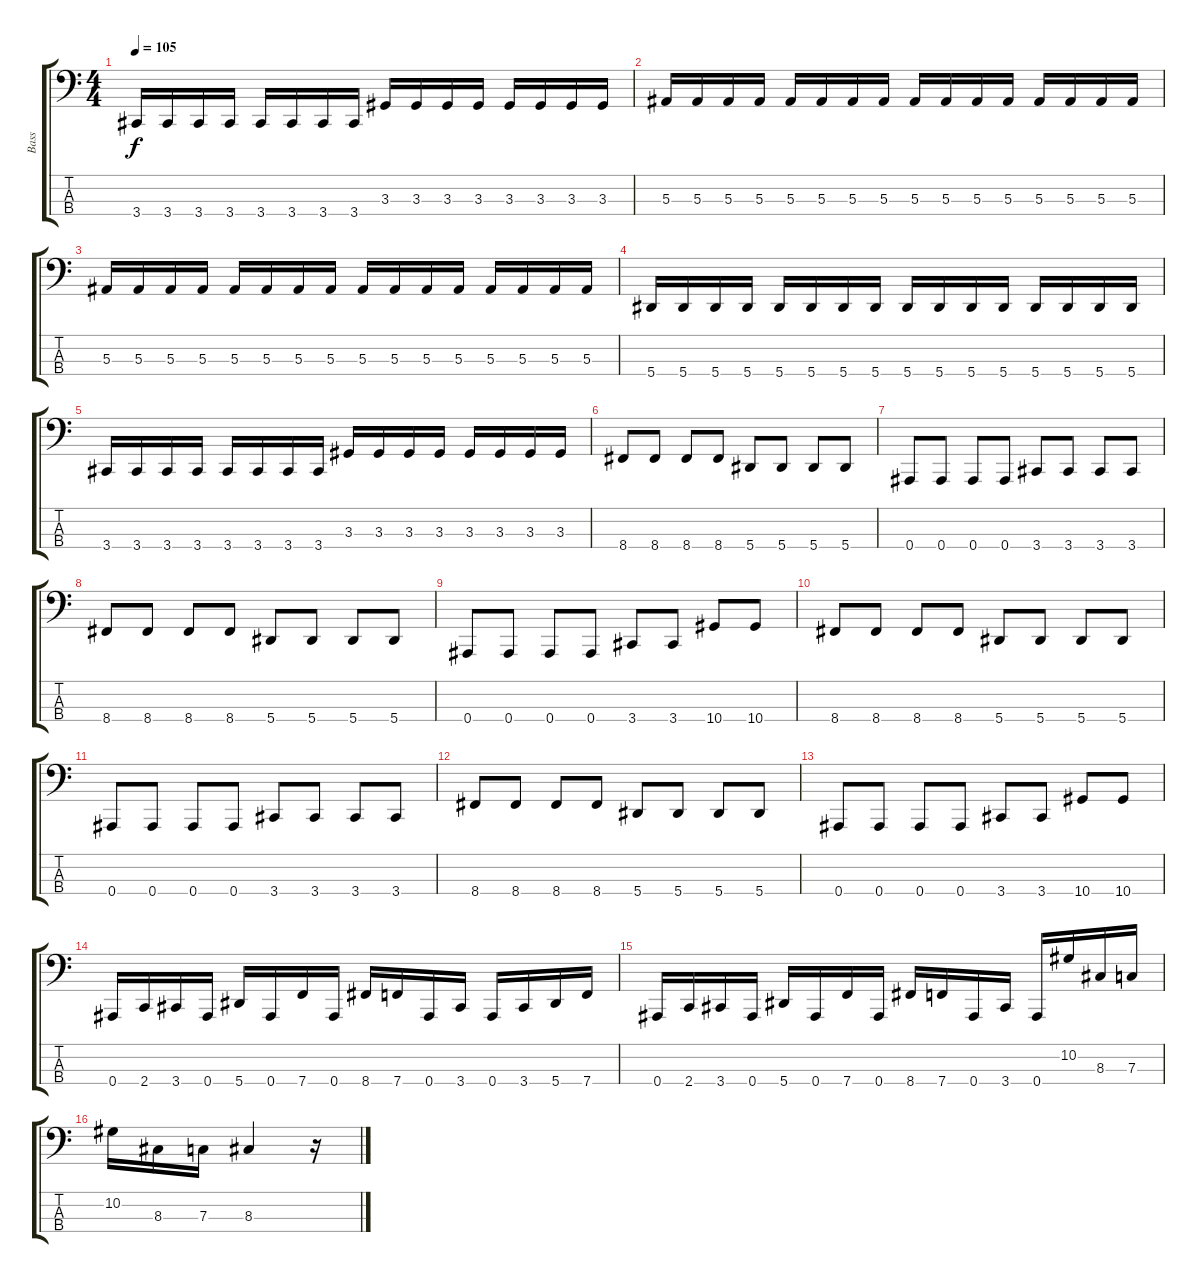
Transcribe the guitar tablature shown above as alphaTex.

\track ("Bass" "Bass") {instrument electricbasspick}
\staff {score tabs}
\tuning (Eb2 Bb1 F1 Bb0) {hide}
\ts (4 4)
\tempo 105
\clef f4
\ks c
3.4.16{dy f} 3.4.16 3.4.16 3.4.16 3.4.16 3.4.16 3.4.16 3.4.16 3.3.16 3.3.16 3.3.16 3.3.16 3.3.16 3.3.16 3.3.16 3.3.16 |
5.3.16 5.3.16 5.3.16 5.3.16 5.3.16 5.3.16 5.3.16 5.3.16 5.3.16 5.3.16 5.3.16 5.3.16 5.3.16 5.3.16 5.3.16 5.3.16 |
5.3.16 5.3.16 5.3.16 5.3.16 5.3.16 5.3.16 5.3.16 5.3.16 5.3.16 5.3.16 5.3.16 5.3.16 5.3.16 5.3.16 5.3.16 5.3.16 |
5.4.16 5.4.16 5.4.16 5.4.16 5.4.16 5.4.16 5.4.16 5.4.16 5.4.16 5.4.16 5.4.16 5.4.16 5.4.16 5.4.16 5.4.16 5.4.16 |
3.4.16 3.4.16 3.4.16 3.4.16 3.4.16 3.4.16 3.4.16 3.4.16 3.3.16 3.3.16 3.3.16 3.3.16 3.3.16 3.3.16 3.3.16 3.3.16 |
8.4.8 8.4.8 8.4.8 8.4.8 5.4.8 5.4.8 5.4.8 5.4.8 |
0.4.8 0.4.8 0.4.8 0.4.8 3.4.8 3.4.8 3.4.8 3.4.8 |
8.4.8 8.4.8 8.4.8 8.4.8 5.4.8 5.4.8 5.4.8 5.4.8 |
0.4.8 0.4.8 0.4.8 0.4.8 3.4.8 3.4.8 10.4.8 10.4.8 |
8.4.8 8.4.8 8.4.8 8.4.8 5.4.8 5.4.8 5.4.8 5.4.8 |
0.4.8 0.4.8 0.4.8 0.4.8 3.4.8 3.4.8 3.4.8 3.4.8 |
8.4.8 8.4.8 8.4.8 8.4.8 5.4.8 5.4.8 5.4.8 5.4.8 |
0.4.8 0.4.8 0.4.8 0.4.8 3.4.8 3.4.8 10.4.8 10.4.8 |
0.4.16 2.4.16 3.4.16 0.4.16 5.4.16 0.4.16 7.4.16 0.4.16 8.4.16 7.4.16 0.4.16 3.4.16 0.4.16 3.4.16 5.4.16 7.4.16 |
0.4.16 2.4.16 3.4.16 0.4.16 5.4.16 0.4.16 7.4.16 0.4.16 8.4.16 7.4.16 0.4.16 3.4.16 0.4.16 10.2.16 8.3.16 7.3.16 |
10.2.16 8.3.16 7.3.16 8.3.4 r.16
